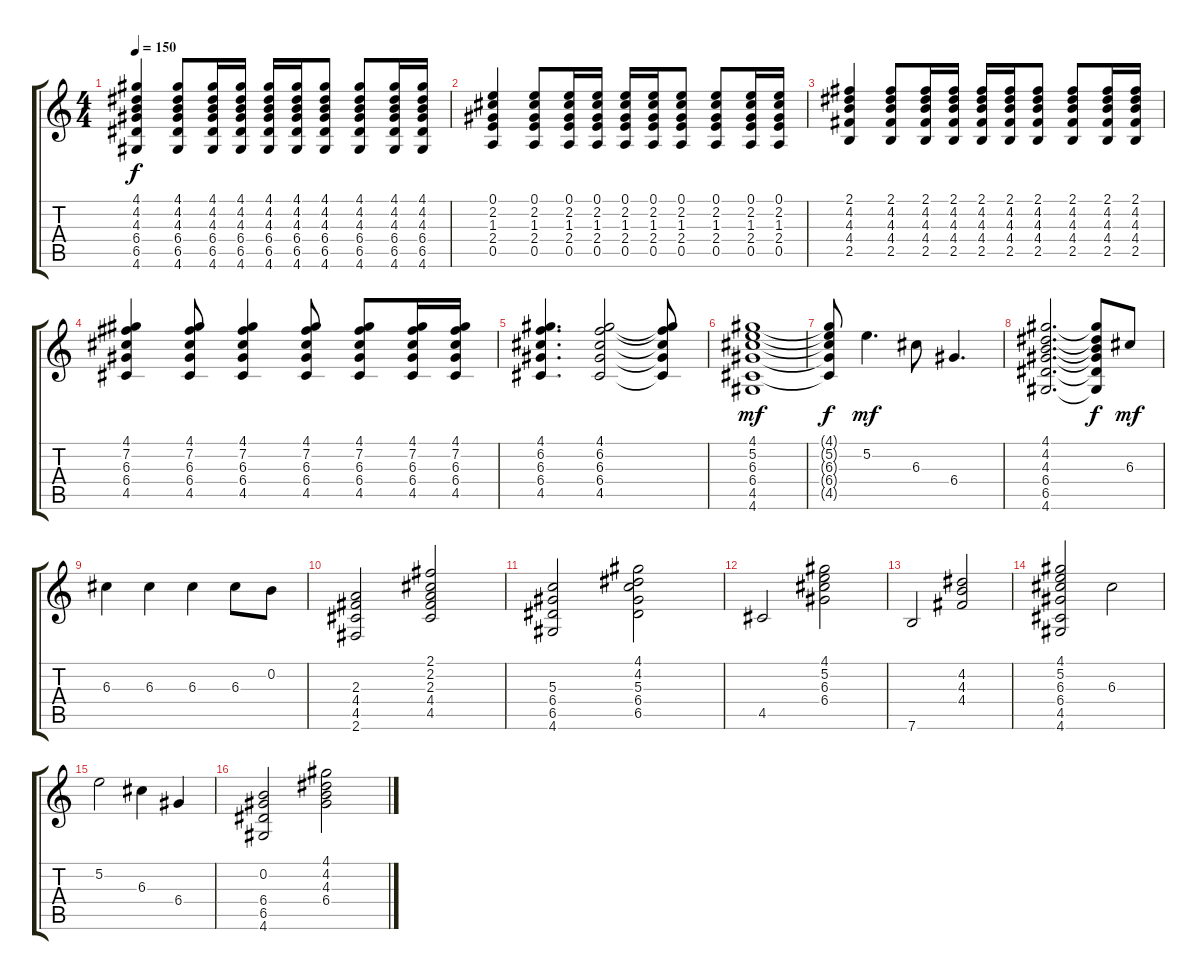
\track "" {instrument overdrivenguitar}
\staff {score tabs}
\tuning (E4 B3 G3 D3 A2 E2) {hide}
\ts (4 4)
\tempo 150
\clef g2
\ks c
(4.1 4.2 4.3 6.4 6.5 4.6).4{dy f} (4.1 4.2 4.3 6.4 6.5 4.6).8 (4.1 4.2 4.3 6.4 6.5 4.6).16 (4.1 4.2 4.3 6.4 6.5 4.6).16 (4.1 4.2 4.3 6.4 6.5 4.6).16 (4.1 4.2 4.3 6.4 6.5 4.6).16 (4.1 4.2 4.3 6.4 6.5 4.6).8 (4.1 4.2 4.3 6.4 6.5 4.6).8 (4.1 4.2 4.3 6.4 6.5 4.6).16 (4.1 4.2 4.3 6.4 6.5 4.6).16 |
(0.1 2.2 1.3 2.4 0.5).4 (0.1 2.2 1.3 2.4 0.5).8 (0.1 2.2 1.3 2.4 0.5).16 (0.1 2.2 1.3 2.4 0.5).16 (0.1 2.2 1.3 2.4 0.5).16 (0.1 2.2 1.3 2.4 0.5).16 (0.1 2.2 1.3 2.4 0.5).8 (0.1 2.2 1.3 2.4 0.5).8 (0.1 2.2 1.3 2.4 0.5).16 (0.1 2.2 1.3 2.4 0.5).16 |
(2.1 4.2 4.3 4.4 2.5).4 (2.1 4.2 4.3 4.4 2.5).8 (2.1 4.2 4.3 4.4 2.5).16 (2.1 4.2 4.3 4.4 2.5).16 (2.1 4.2 4.3 4.4 2.5).16 (2.1 4.2 4.3 4.4 2.5).16 (2.1 4.2 4.3 4.4 2.5).8 (2.1 4.2 4.3 4.4 2.5).8 (2.1 4.2 4.3 4.4 2.5).16 (2.1 4.2 4.3 4.4 2.5).16 |
(4.1 7.2 6.3 6.4 4.5).4 (4.1 7.2 6.3 6.4 4.5).8 (4.1 7.2 6.3 6.4 4.5).4 (4.1 7.2 6.3 6.4 4.5).8 (4.1 7.2 6.3 6.4 4.5).8 (4.1 7.2 6.3 6.4 4.5).16 (4.1 7.2 6.3 6.4 4.5).16 |
(4.1 6.2 6.3 6.4 4.5).4{d} (4.1 6.2 6.3 6.4 4.5).2 (4.1{t} 6.2{t} 6.3{t} 6.4{t} 4.5{t}).8 |
(4.1 5.2 6.3 6.4 4.5 4.6).1{dy mf} |
(4.1{t} 5.2{t} 6.3{t} 6.4{t} 4.5{t}).8{dy f} 5.2.4{d dy mf} 6.3.8 6.4.4{d} |
(4.1 4.2 4.3 6.4 6.5 4.6).2{d} (4.1{t} 4.2{t} 4.3{t} 6.4{t} 6.5{t} 4.6{t}).8{dy f} 6.3.8{dy mf} |
6.3.4 6.3.4 6.3.4 6.3.8 0.2.8 |
(2.3 4.4 4.5 2.6).2 (2.1 2.2 2.3 4.4 4.5).2 |
(5.3 6.4 6.5 4.6).2 (4.1 4.2 5.3 6.4 6.5).2 |
4.5.2 (4.1 5.2 6.3 6.4).2 |
7.6.2 (4.2 4.3 4.4).2 |
(4.1 5.2 6.3 6.4 4.5 4.6).2 6.3.2 |
5.2.2 6.3.4 6.4.4 |
(0.2 6.4 6.5 4.6).2 (4.1 4.2 4.3 6.4).2
